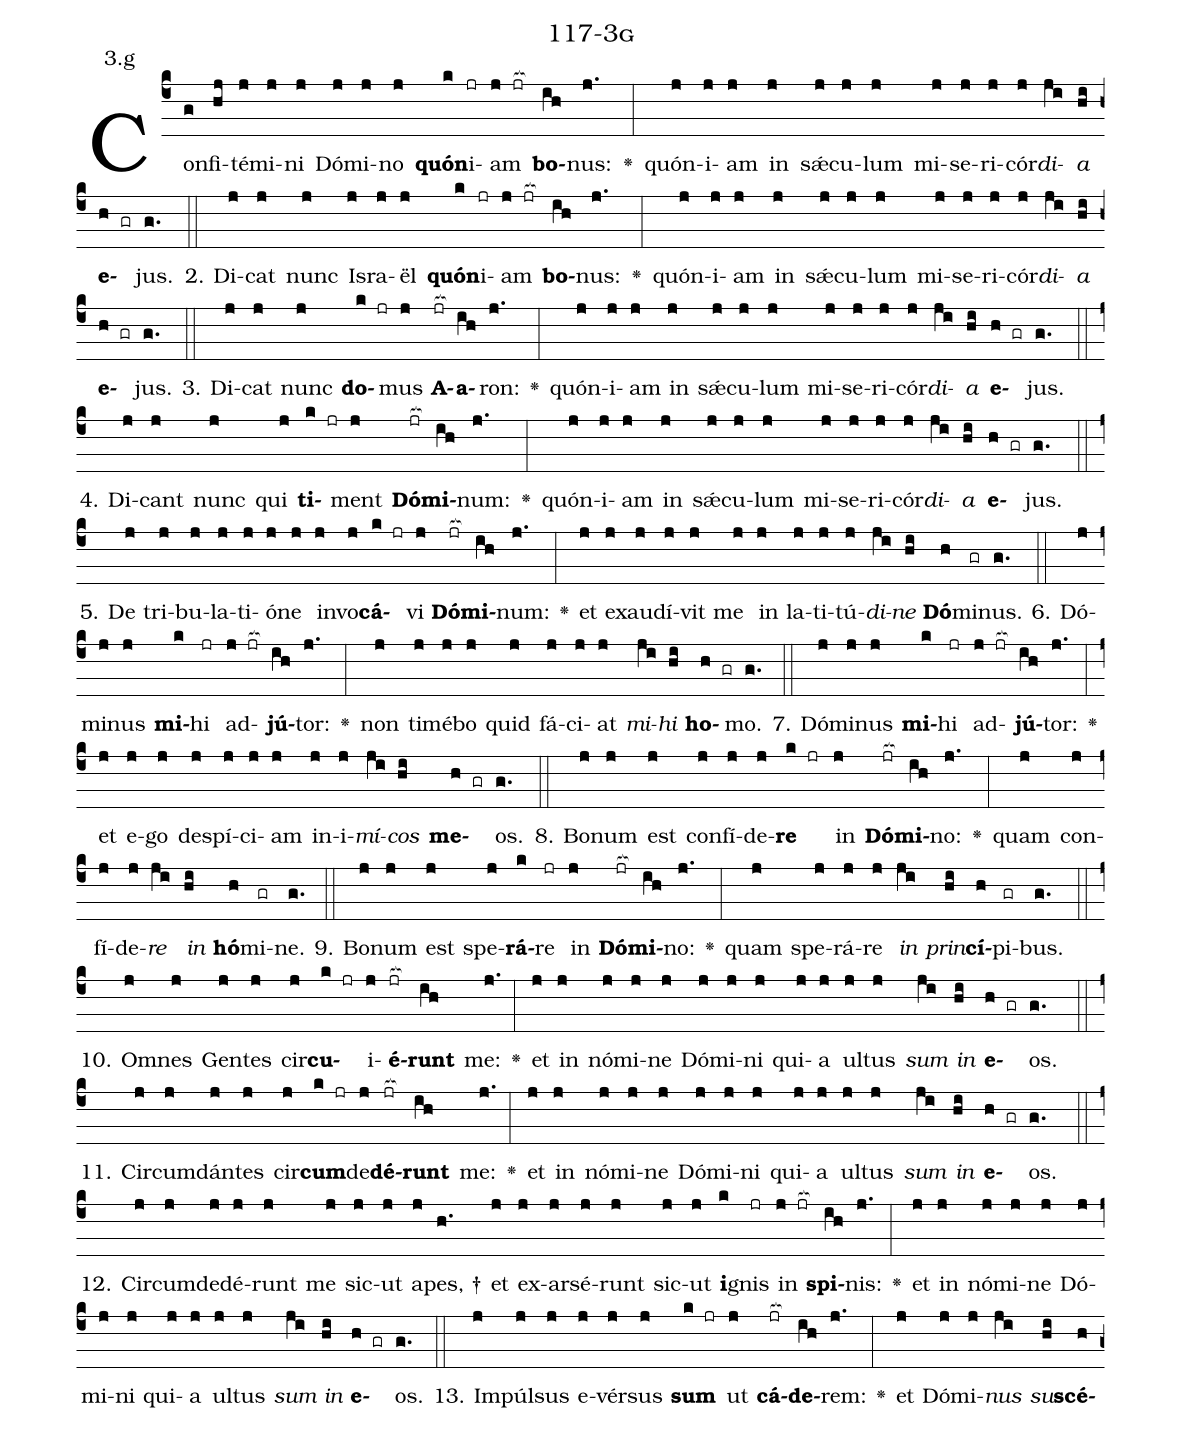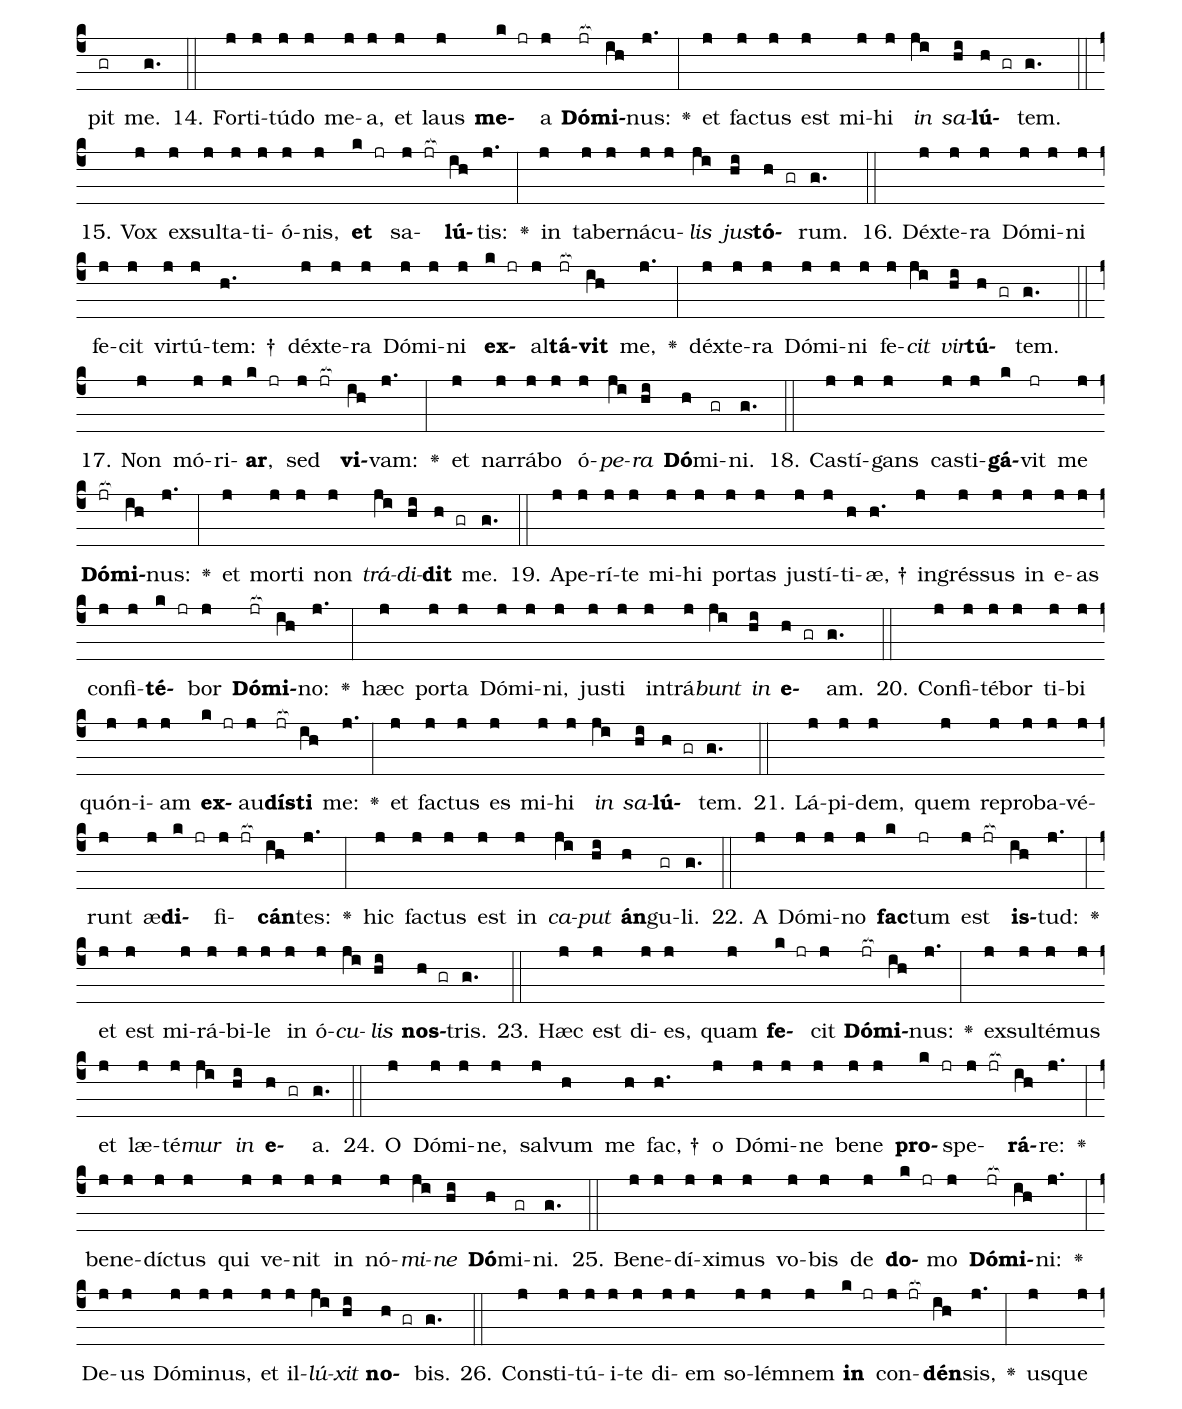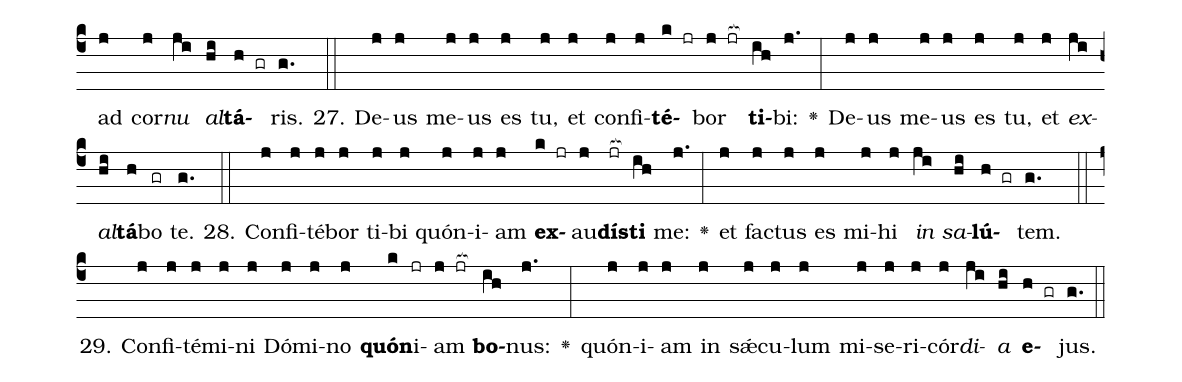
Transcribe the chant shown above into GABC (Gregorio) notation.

name: 117-3g;
annotation: 3.g;
%%
(c4)Con(g)fi(hj)té(j)mi(j)ni(j) Dó(j)mi(j)no(j) <b>quón</b>(k)i(jr)am(j jr[ocb:1{]) <b>bo</b>(ih[ocb:0}])nus:(j.) <v>\greheightstar</v>(:) quón(j)i(j)am(j) in(j) sǽ(j)cu(j)lum(j) mi(j)se(j)ri(j)cór(j)<i>di</i>(ji)<i>a</i>(hi) <b>e</b>(h gr)jus.(g.) (::)
2. Di(j)cat(j) nunc(j) Is(j)ra(j)ël(j) <b>quón</b>(k)i(jr)am(j jr[ocb:1{]) <b>bo</b>(ih[ocb:0}])nus:(j.) <v>\greheightstar</v>(:) quón(j)i(j)am(j) in(j) sǽ(j)cu(j)lum(j) mi(j)se(j)ri(j)cór(j)<i>di</i>(ji)<i>a</i>(hi) <b>e</b>(h gr)jus.(g.) (::)
3. Di(j)cat(j) nunc(j) <b>do</b>(k jr)mus(j) <b>A</b>(jr[ocb:1{])<b>a</b>(ih[ocb:0}])ron:(j.) <v>\greheightstar</v>(:) quón(j)i(j)am(j) in(j) sǽ(j)cu(j)lum(j) mi(j)se(j)ri(j)cór(j)<i>di</i>(ji)<i>a</i>(hi) <b>e</b>(h gr)jus.(g.) (::)
4. Di(j)cant(j) nunc(j) qui(j) <b>ti</b>(k jr)ment(j) <b>Dó</b>(jr[ocb:1{])<b>mi</b>(ih[ocb:0}])num:(j.) <v>\greheightstar</v>(:) quón(j)i(j)am(j) in(j) sǽ(j)cu(j)lum(j) mi(j)se(j)ri(j)cór(j)<i>di</i>(ji)<i>a</i>(hi) <b>e</b>(h gr)jus.(g.) (::)
5. De(j) tri(j)bu(j)la(j)ti(j)ó(j)ne(j) in(j)vo(j)<b>cá</b>(k jr)vi(j) <b>Dó</b>(jr[ocb:1{])<b>mi</b>(ih[ocb:0}])num:(j.) <v>\greheightstar</v>(:) et(j) ex(j)au(j)dí(j)vit(j) me(j) in(j) la(j)ti(j)tú(j)<i>di</i>(ji)<i>ne</i>(hi) <b>Dó</b>(h)mi(gr)nus.(g.) (::)
6. Dó(j)mi(j)nus(j) <b>mi</b>(k)hi(jr) ad(j jr[ocb:1{])<b>jú</b>(ih[ocb:0}])tor:(j.) <v>\greheightstar</v>(:) non(j) ti(j)mé(j)bo(j) quid(j) fá(j)ci(j)at(j) <i>mi</i>(ji)<i>hi</i>(hi) <b>ho</b>(h gr)mo.(g.) (::)
7. Dó(j)mi(j)nus(j) <b>mi</b>(k)hi(jr) ad(j jr[ocb:1{])<b>jú</b>(ih[ocb:0}])tor:(j.) <v>\greheightstar</v>(:) et(j) e(j)go(j) de(j)spí(j)ci(j)am(j) in(j)i(j)<i>mí</i>(ji)<i>cos</i>(hi) <b>me</b>(h gr)os.(g.) (::)
8. Bo(j)num(j) est(j) con(j)fí(j)de(j)<b>re</b>(k jr) in(j) <b>Dó</b>(jr[ocb:1{])<b>mi</b>(ih[ocb:0}])no:(j.) <v>\greheightstar</v>(:) quam(j) con(j)fí(j)de(j)<i>re</i>(ji) <i>in</i>(hi) <b>hó</b>(h)mi(gr)ne.(g.) (::)
9. Bo(j)num(j) est(j) spe(j)<b>rá</b>(k)re(jr) in(j) <b>Dó</b>(jr[ocb:1{])<b>mi</b>(ih[ocb:0}])no:(j.) <v>\greheightstar</v>(:) quam(j) spe(j)rá(j)re(j) <i>in</i>(ji) <i>prin</i>(hi)<b>cí</b>(h)pi(gr)bus.(g.) (::)
10. Om(j)nes(j) Gen(j)tes(j) cir(j)<b>cu</b>(k jr)i(j)<b>é</b>(jr[ocb:1{])<b>runt</b>(ih[ocb:0}]) me:(j.) <v>\greheightstar</v>(:) et(j) in(j) nó(j)mi(j)ne(j) Dó(j)mi(j)ni(j) qui(j)a(j) ul(j)tus(j) <i>sum</i>(ji) <i>in</i>(hi) <b>e</b>(h gr)os.(g.) (::)
11. Cir(j)cum(j)dán(j)tes(j) cir(j)<b>cum</b>(k jr)de(j)<b>dé</b>(jr[ocb:1{])<b>runt</b>(ih[ocb:0}]) me:(j.) <v>\greheightstar</v>(:) et(j) in(j) nó(j)mi(j)ne(j) Dó(j)mi(j)ni(j) qui(j)a(j) ul(j)tus(j) <i>sum</i>(ji) <i>in</i>(hi) <b>e</b>(h gr)os.(g.) (::)
12. Cir(j)cum(j)de(j)dé(j)runt(j) me(j) sic(j)ut(j) a(j)pes, †(h.) et(j) ex(j)ar(j)sé(j)runt(j) sic(j)ut(j) <b>i</b>(k)gnis(jr) in(j jr[ocb:1{]) <b>spi</b>(ih[ocb:0}])nis:(j.) <v>\greheightstar</v>(:) et(j) in(j) nó(j)mi(j)ne(j) Dó(j)mi(j)ni(j) qui(j)a(j) ul(j)tus(j) <i>sum</i>(ji) <i>in</i>(hi) <b>e</b>(h gr)os.(g.) (::)
13. Im(j)púl(j)sus(j) e(j)vér(j)sus(j) <b>sum</b>(k jr) ut(j) <b>cá</b>(jr[ocb:1{])<b>de</b>(ih[ocb:0}])rem:(j.) <v>\greheightstar</v>(:) et(j) Dó(j)mi(j)<i>nus</i>(ji) <i>su</i>(hi)<b>scé</b>(h)pit(gr) me.(g.) (::)
14. For(j)ti(j)tú(j)do(j) me(j)a,(j) et(j) laus(j) <b>me</b>(k jr)a(j) <b>Dó</b>(jr[ocb:1{])<b>mi</b>(ih[ocb:0}])nus:(j.) <v>\greheightstar</v>(:) et(j) fac(j)tus(j) est(j) mi(j)hi(j) <i>in</i>(ji) <i>sa</i>(hi)<b>lú</b>(h gr)tem.(g.) (::)
15. Vox(j) ex(j)sul(j)ta(j)ti(j)ó(j)nis,(j) <b>et</b>(k jr) sa(j jr[ocb:1{])<b>lú</b>(ih[ocb:0}])tis:(j.) <v>\greheightstar</v>(:) in(j) ta(j)ber(j)ná(j)cu(j)<i>lis</i>(ji) <i>jus</i>(hi)<b>tó</b>(h gr)rum.(g.) (::)
16. Déx(j)te(j)ra(j) Dó(j)mi(j)ni(j) fe(j)cit(j) vir(j)tú(j)tem: †(h.) déx(j)te(j)ra(j) Dó(j)mi(j)ni(j) <b>ex</b>(k jr)al(j)<b>tá</b>(jr[ocb:1{])<b>vit</b>(ih[ocb:0}]) me,(j.) <v>\greheightstar</v>(:) déx(j)te(j)ra(j) Dó(j)mi(j)ni(j) fe(j)<i>cit</i>(ji) <i>vir</i>(hi)<b>tú</b>(h gr)tem.(g.) (::)
17. Non(j) mó(j)ri(j)<b>ar</b>,(k jr) sed(j jr[ocb:1{]) <b>vi</b>(ih[ocb:0}])vam:(j.) <v>\greheightstar</v>(:) et(j) nar(j)rá(j)bo(j) ó(j)<i>pe</i>(ji)<i>ra</i>(hi) <b>Dó</b>(h)mi(gr)ni.(g.) (::)
18. Cas(j)tí(j)gans(j) cas(j)ti(j)<b>gá</b>(k)vit(jr) me(j) <b>Dó</b>(jr[ocb:1{])<b>mi</b>(ih[ocb:0}])nus:(j.) <v>\greheightstar</v>(:) et(j) mor(j)ti(j) non(j) <i>trá</i>(ji)<i>di</i>(hi)<b>dit</b>(h gr) me.(g.) (::)
19. A(j)pe(j)rí(j)te(j) mi(j)hi(j) por(j)tas(j) jus(j)tí(j)ti(h)æ, †(h.) in(j)grés(j)sus(j) in(j) e(j)as(j) con(j)fi(j)<b>té</b>(k jr)bor(j) <b>Dó</b>(jr[ocb:1{])<b>mi</b>(ih[ocb:0}])no:(j.) <v>\greheightstar</v>(:) hæc(j) por(j)ta(j) Dó(j)mi(j)ni,(j) jus(j)ti(j) in(j)trá(j)<i>bunt</i>(ji) <i>in</i>(hi) <b>e</b>(h gr)am.(g.) (::)
20. Con(j)fi(j)té(j)bor(j) ti(j)bi(j) quón(j)i(j)am(j) <b>ex</b>(k jr)au(j)<b>dís</b>(jr[ocb:1{])<b>ti</b>(ih[ocb:0}]) me:(j.) <v>\greheightstar</v>(:) et(j) fac(j)tus(j) es(j) mi(j)hi(j) <i>in</i>(ji) <i>sa</i>(hi)<b>lú</b>(h gr)tem.(g.) (::)
21. Lá(j)pi(j)dem,(j) quem(j) re(j)pro(j)ba(j)vé(j)runt(j) æ(j)<b>di</b>(k jr)fi(j jr[ocb:1{])<b>cán</b>(ih[ocb:0}])tes:(j.) <v>\greheightstar</v>(:) hic(j) fac(j)tus(j) est(j) in(j) <i>ca</i>(ji)<i>put</i>(hi) <b>án</b>(h)gu(gr)li.(g.) (::)
22. A(j) Dó(j)mi(j)no(j) <b>fac</b>(k)tum(jr) est(j jr[ocb:1{]) <b>is</b>(ih[ocb:0}])tud:(j.) <v>\greheightstar</v>(:) et(j) est(j) mi(j)rá(j)bi(j)le(j) in(j) ó(j)<i>cu</i>(ji)<i>lis</i>(hi) <b>nos</b>(h gr)tris.(g.) (::)
23. Hæc(j) est(j) di(j)es,(j) quam(j) <b>fe</b>(k jr)cit(j) <b>Dó</b>(jr[ocb:1{])<b>mi</b>(ih[ocb:0}])nus:(j.) <v>\greheightstar</v>(:) ex(j)sul(j)té(j)mus(j) et(j) læ(j)té(j)<i>mur</i>(ji) <i>in</i>(hi) <b>e</b>(h gr)a.(g.) (::)
24. O(j) Dó(j)mi(j)ne,(j) sal(j)vum(h) me(h) fac, †(h.) o(j) Dó(j)mi(j)ne(j) be(j)ne(j) <b>pro</b>(k jr)spe(j jr[ocb:1{])<b>rá</b>(ih[ocb:0}])re:(j.) <v>\greheightstar</v>(:) be(j)ne(j)díc(j)tus(j) qui(j) ve(j)nit(j) in(j) nó(j)<i>mi</i>(ji)<i>ne</i>(hi) <b>Dó</b>(h)mi(gr)ni.(g.) (::)
25. Be(j)ne(j)dí(j)xi(j)mus(j) vo(j)bis(j) de(j) <b>do</b>(k jr)mo(j) <b>Dó</b>(jr[ocb:1{])<b>mi</b>(ih[ocb:0}])ni:(j.) <v>\greheightstar</v>(:) De(j)us(j) Dó(j)mi(j)nus,(j) et(j) il(j)<i>lú</i>(ji)<i>xit</i>(hi) <b>no</b>(h gr)bis.(g.) (::)
26. Con(j)sti(j)tú(j)i(j)te(j) di(j)em(j) so(j)lém(j)nem(j) <b>in</b>(k jr) con(j jr[ocb:1{])<b>dén</b>(ih[ocb:0}])sis,(j.) <v>\greheightstar</v>(:) us(j)que(j) ad(j) cor(j)<i>nu</i>(ji) <i>al</i>(hi)<b>tá</b>(h gr)ris.(g.) (::)
27. De(j)us(j) me(j)us(j) es(j) tu,(j) et(j) con(j)fi(j)<b>té</b>(k jr)bor(j jr[ocb:1{]) <b>ti</b>(ih[ocb:0}])bi:(j.) <v>\greheightstar</v>(:) De(j)us(j) me(j)us(j) es(j) tu,(j) et(j) <i>ex</i>(ji)<i>al</i>(hi)<b>tá</b>(h)bo(gr) te.(g.) (::)
28. Con(j)fi(j)té(j)bor(j) ti(j)bi(j) quón(j)i(j)am(j) <b>ex</b>(k jr)au(j)<b>dís</b>(jr[ocb:1{])<b>ti</b>(ih[ocb:0}]) me:(j.) <v>\greheightstar</v>(:) et(j) fac(j)tus(j) es(j) mi(j)hi(j) <i>in</i>(ji) <i>sa</i>(hi)<b>lú</b>(h gr)tem.(g.) (::)
29. Con(j)fi(j)té(j)mi(j)ni(j) Dó(j)mi(j)no(j) <b>quón</b>(k)i(jr)am(j jr[ocb:1{]) <b>bo</b>(ih[ocb:0}])nus:(j.) <v>\greheightstar</v>(:) quón(j)i(j)am(j) in(j) sǽ(j)cu(j)lum(j) mi(j)se(j)ri(j)cór(j)<i>di</i>(ji)<i>a</i>(hi) <b>e</b>(h gr)jus.(g.) (::)
